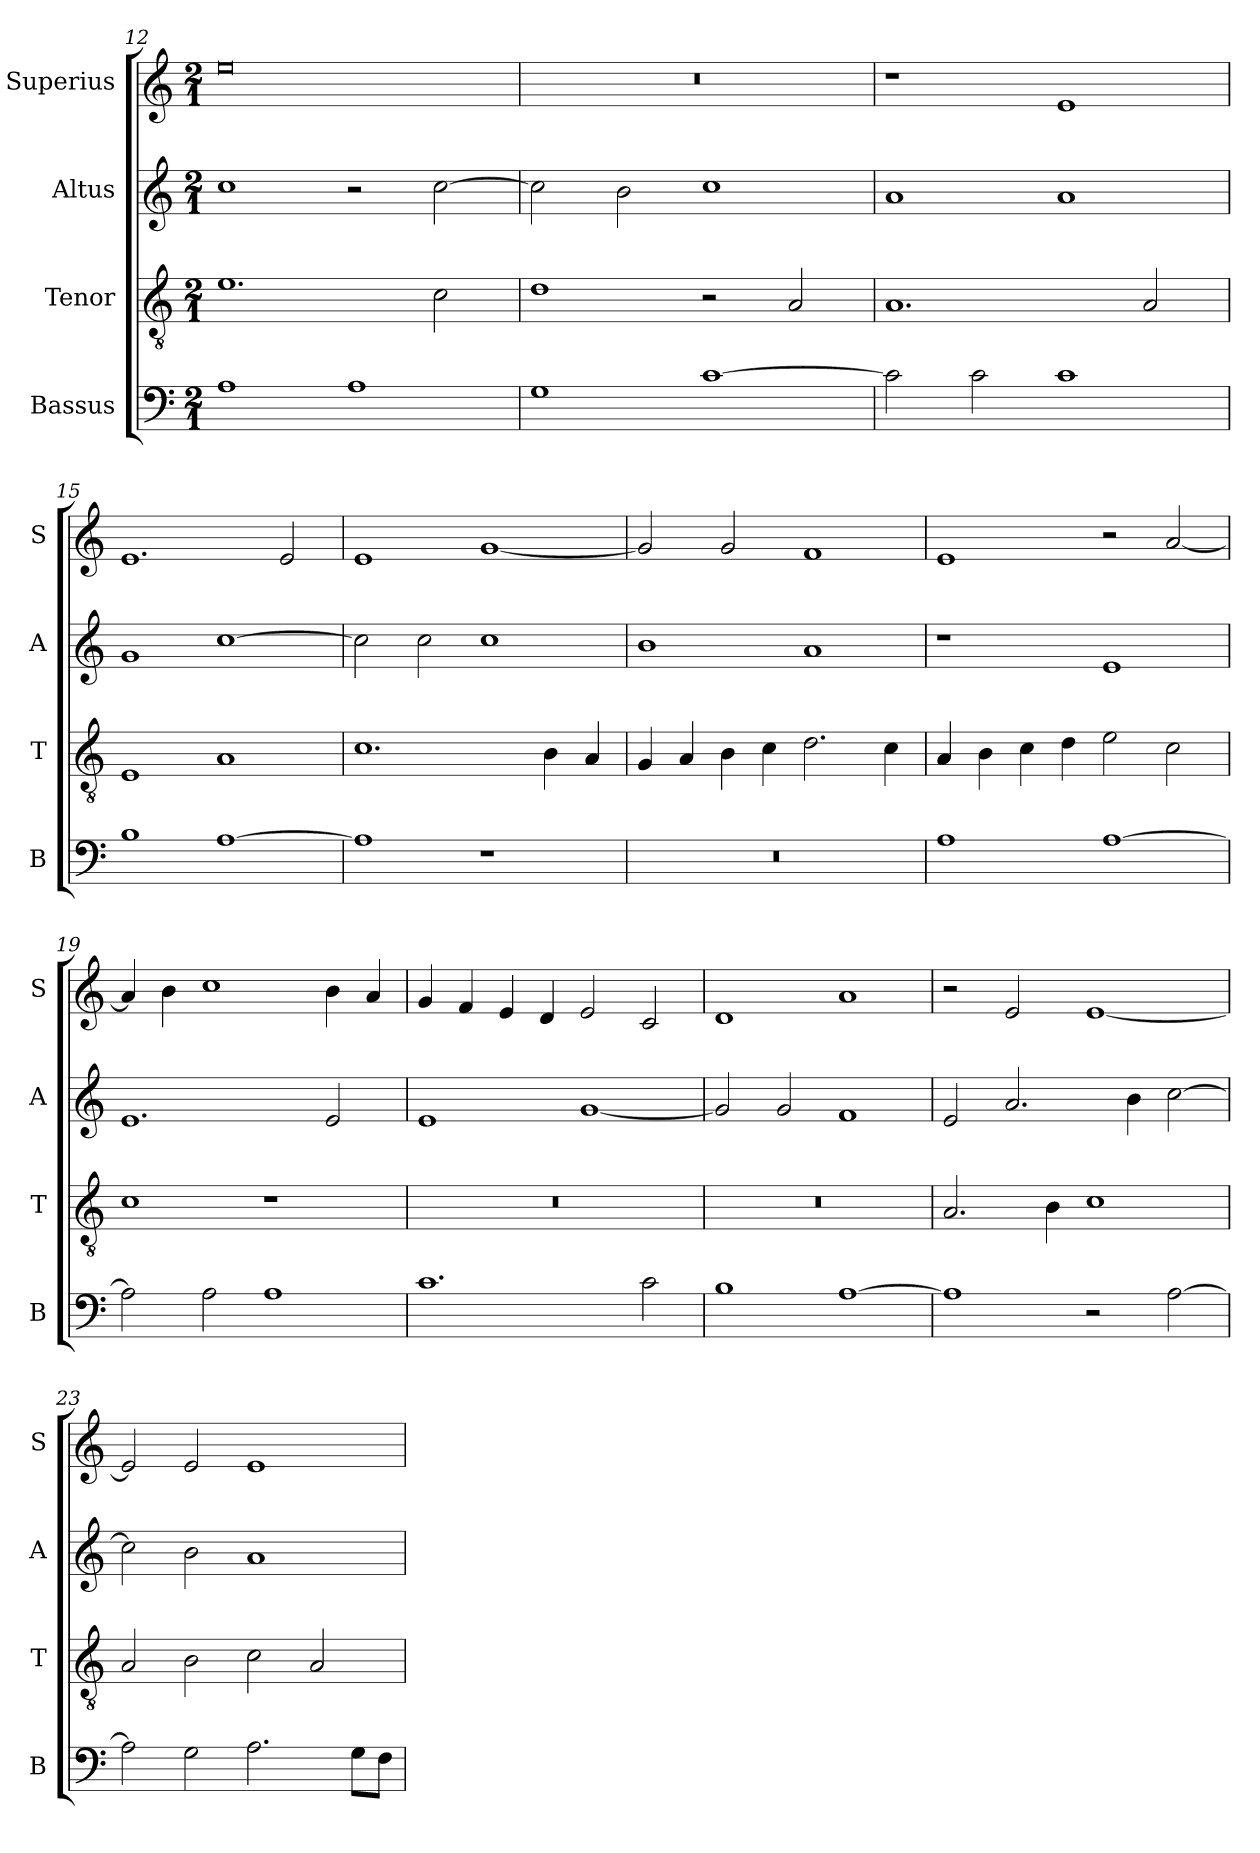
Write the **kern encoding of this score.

**kern	**kern	**kern	**kern
*part4	*part3	*part2	*part1
*staff4	*staff3	*staff2	*staff1
*I"Bassus	*I"Tenor	*I"Altus	*I"Superius
*I'B	*I'T	*I'A	*I'S
*clefF4	*clefGv2	*clefG2	*clefG2
*k[]	*k[]	*k[]	*k[]
*C:	*C:	*C:	*C:
*M2/1	*M2/1	*M2/1	*M2/1
=12	=12	=12	=12
1A	1.e	1cc	0ee
1A	.	2r	.
.	2c	[2cc	.
=13	=13	=13	=13
1G	1d	2cc]	0r
.	.	2b	.
[1c	2r	1cc	.
.	2A	.	.
=14	=14	=14	=14
2c]	1.A	1a	1r
2c	.	.	.
1c	.	1a	1e
.	2A	.	.
=15	=15	=15	=15
1B	1E	1g	1.e
[1A	1A	[1cc	.
.	.	.	2e
=16	=16	=16	=16
1A]	1.c	2cc]	1e
.	.	2cc	.
1r	.	1cc	[1g
.	4B	.	.
.	4A	.	.
=17	=17	=17	=17
0r	4G	1b	2g]
.	4A	.	.
.	4B	.	2g
.	4c	.	.
.	2.d	1a	1f
.	4c	.	.
=18	=18	=18	=18
1A	4A	1r	1e
.	4B	.	.
.	4c	.	.
.	4d	.	.
[1A	2e	1e	2r
.	2c	.	[2a
=19	=19	=19	=19
2A]	1c	1.e	4a]
.	.	.	4b
2A	.	.	1cc
1A	1r	.	.
.	.	2e	4b
.	.	.	4a
=20	=20	=20	=20
1.c	0r	1e	4g
.	.	.	4f
.	.	.	4e
.	.	.	4d
.	.	[1g	2e
2c	.	.	2c
=21	=21	=21	=21
1B	0r	2g]	1d
.	.	2g	.
[1A	.	1f	1a
=22	=22	=22	=22
1A]	2.A	2e	2r
.	.	2.a	2e
.	4B	.	.
2r	1c	.	[1e
.	.	4b	.
[2A	.	[2cc	.
=23	=23	=23	=23
2A]	2A	2cc]	2e]
2G	2B	2b	2e
2.A	2c	1a	1e
.	2A	.	.
8GL	.	.	.
8FJ	.	.	.
=	=	=	=
*-	*-	*-	*-
